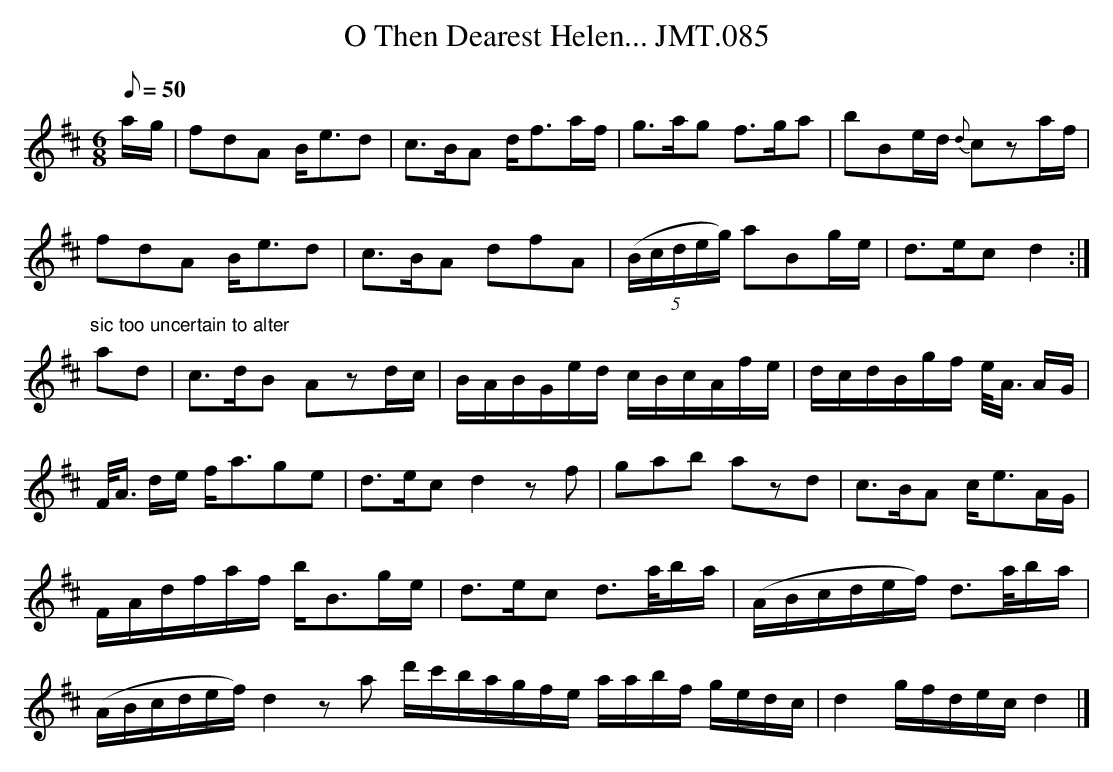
X:1
T:O Then Dearest Helen... JMT.085
M:6/8
L:1/8
Q:50
K:D
a/-g/|fdA B<ed|c>BA d<fa/f/|g>ag f>ga|bBe/d/ {d}cza/f/|
fdA B<ed|c>BA dfA|((5B/c/d/e/g/) aBg/e/|d>ec d2:|
"sic too uncertain to alter"a-d|c>dB Azd/c/|\
B/A/B/G/e/d/ c/B/c/A/f/e/|d/c/d/B/g/f/ e/<A/ A/G/|
F/<A/ d/e/ f<age|d>ec d2zf|gab azd|c>BA c<eA/G/|
F/A/d/f/a/f/ b<Bg/e/|d>ec d>a/b/a/ |(A/B/c/d/e/f/) d>a/b/a/ |
(A/B/c/d/e/f/) d2za d'/c'/b/a/g/f/e/ \
a/a/b/f/ g/e/d/c/|d2g/f/d/e/c/d2|]
